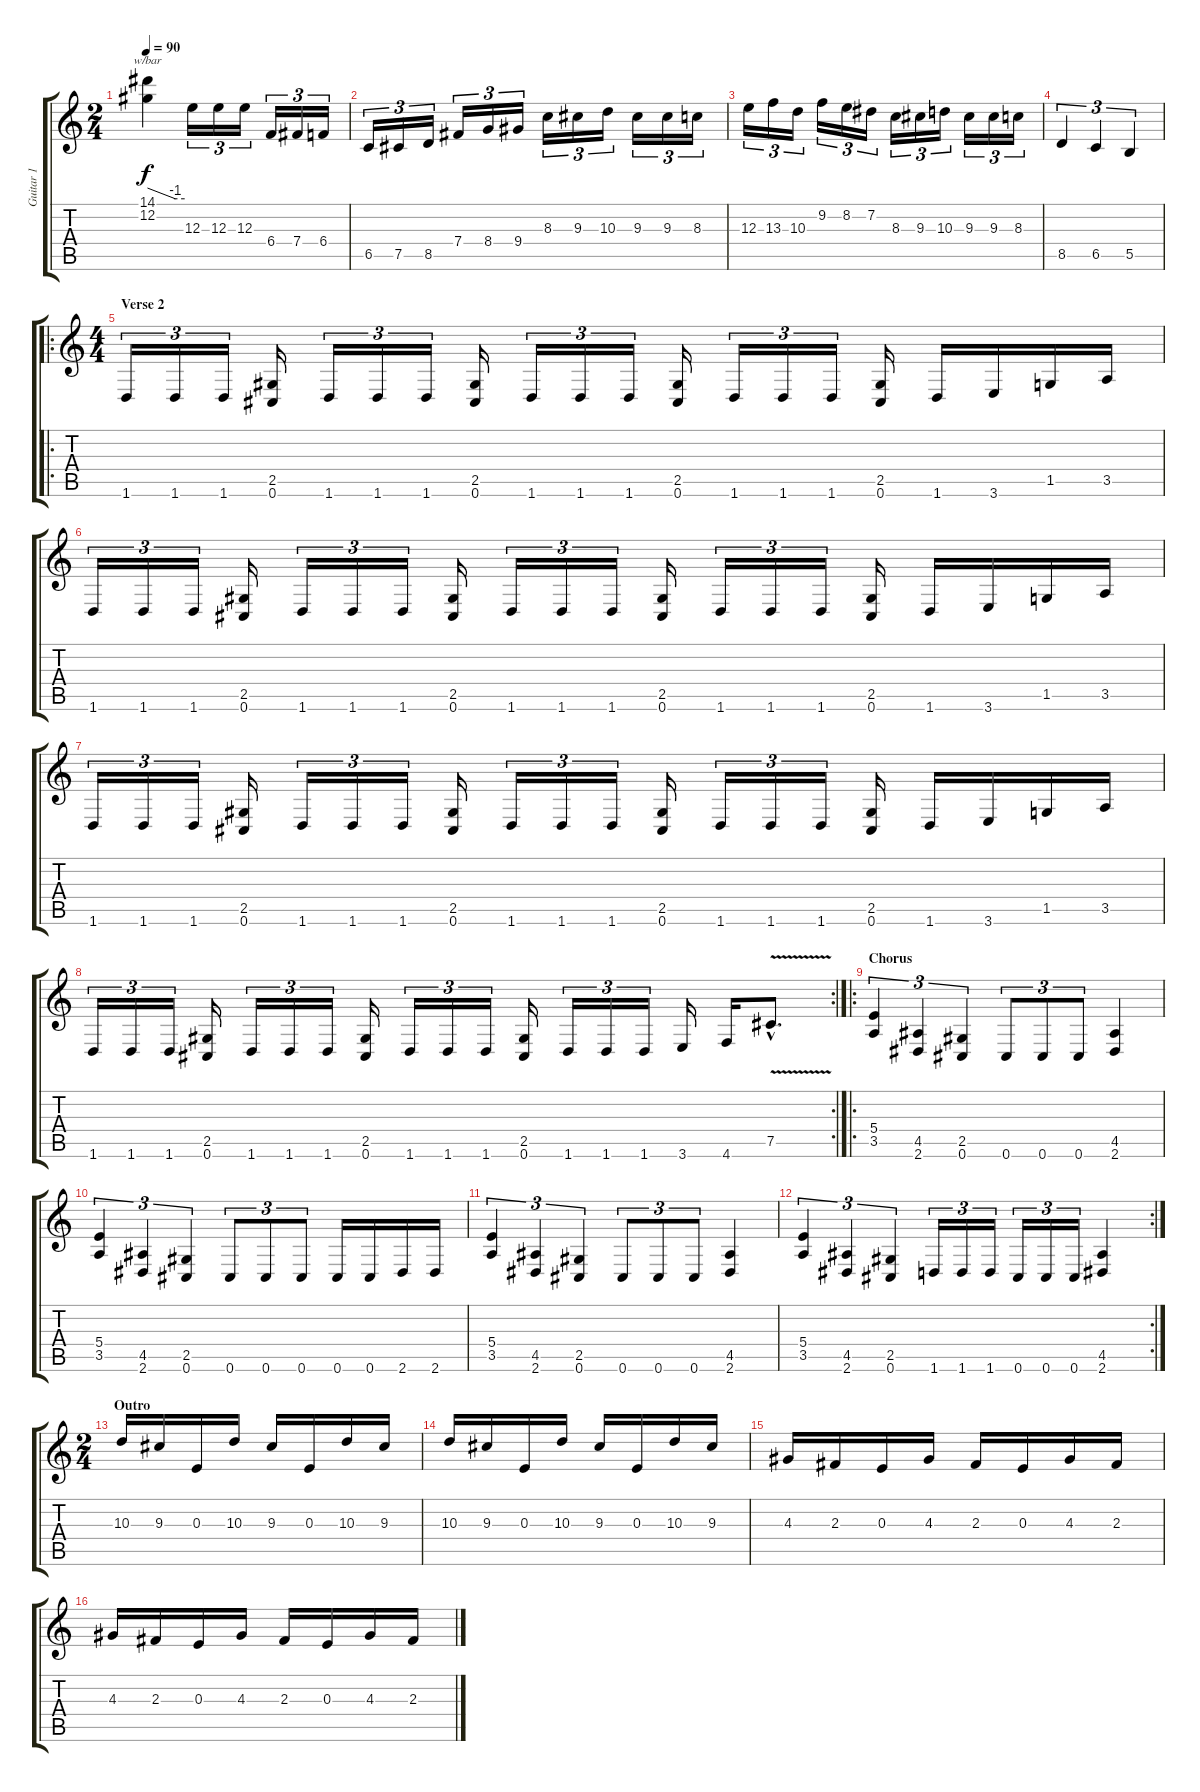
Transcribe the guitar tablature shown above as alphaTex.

\track ("Guitar 1" "Guitar 1") {instrument overdrivenguitar}
\staff {score tabs}
\tuning (Db4 Ab3 E3 B2 Gb2 Db2) {hide}
\ts (2 4)
\tempo 90
\clef g2
\ks c
(14.1{t} 12.2{t}).4{tbe (custom default 0 0 45 -4 60 -4) dy f} 12.3.16{tu (3 2)} 12.3.16{tu (3 2)} 12.3.16{tu (3 2)} 6.4.16{tu (3 2)} 7.4.16{tu (3 2)} 6.4.16{tu (3 2)} |
6.5.16{tu (3 2)} 7.5.16{tu (3 2)} 8.5.16{tu (3 2)} 7.4.16{tu (3 2)} 8.4.16{tu (3 2)} 9.4.16{tu (3 2)} 8.3.16{tu (3 2)} 9.3.16{tu (3 2)} 10.3.16{tu (3 2)} 9.3.16{tu (3 2)} 9.3.16{tu (3 2)} 8.3.16{tu (3 2)} |
12.3.16{tu (3 2)} 13.3.16{tu (3 2)} 10.3.16{tu (3 2)} 9.2.16{tu (3 2)} 8.2.16{tu (3 2)} 7.2.16{tu (3 2)} 8.3.16{tu (3 2)} 9.3.16{tu (3 2)} 10.3.16{tu (3 2)} 9.3.16{tu (3 2)} 9.3.16{tu (3 2)} 8.3.16{tu (3 2)} |
8.5.4{tu (3 2)} 6.5.4{tu (3 2)} 5.5.4{tu (3 2)} |
\ro
\ts (4 4)
\section ("" "Verse 2")
1.6.16{tu (3 2)} 1.6.16{tu (3 2)} 1.6.16{tu (3 2)} (2.5 0.6).16 1.6.16{tu (3 2)} 1.6.16{tu (3 2)} 1.6.16{tu (3 2)} (2.5 0.6).16 1.6.16{tu (3 2)} 1.6.16{tu (3 2)} 1.6.16{tu (3 2)} (2.5 0.6).16 1.6.16{tu (3 2)} 1.6.16{tu (3 2)} 1.6.16{tu (3 2)} (2.5 0.6).16 1.6.16 3.6.16 1.5.16 3.5.16 |
1.6.16{tu (3 2)} 1.6.16{tu (3 2)} 1.6.16{tu (3 2)} (2.5 0.6).16 1.6.16{tu (3 2)} 1.6.16{tu (3 2)} 1.6.16{tu (3 2)} (2.5 0.6).16 1.6.16{tu (3 2)} 1.6.16{tu (3 2)} 1.6.16{tu (3 2)} (2.5 0.6).16 1.6.16{tu (3 2)} 1.6.16{tu (3 2)} 1.6.16{tu (3 2)} (2.5 0.6).16 1.6.16 3.6.16 1.5.16 3.5.16 |
1.6.16{tu (3 2)} 1.6.16{tu (3 2)} 1.6.16{tu (3 2)} (2.5 0.6).16 1.6.16{tu (3 2)} 1.6.16{tu (3 2)} 1.6.16{tu (3 2)} (2.5 0.6).16 1.6.16{tu (3 2)} 1.6.16{tu (3 2)} 1.6.16{tu (3 2)} (2.5 0.6).16 1.6.16{tu (3 2)} 1.6.16{tu (3 2)} 1.6.16{tu (3 2)} (2.5 0.6).16 1.6.16 3.6.16 1.5.16 3.5.16 |
\rc 2
1.6.16{tu (3 2)} 1.6.16{tu (3 2)} 1.6.16{tu (3 2)} (2.5 0.6).16 1.6.16{tu (3 2)} 1.6.16{tu (3 2)} 1.6.16{tu (3 2)} (2.5 0.6).16 1.6.16{tu (3 2)} 1.6.16{tu (3 2)} 1.6.16{tu (3 2)} (2.5 0.6).16 1.6.16{tu (3 2)} 1.6.16{tu (3 2)} 1.6.16{tu (3 2)} 3.6.16 4.6.16 7.5{v hac}.8{d} |
\ro
\section ("" "Chorus")
(5.4 3.5).4{tu (3 2)} (4.5 2.6).4{tu (3 2)} (2.5 0.6).4{tu (3 2)} 0.6.8{tu (3 2)} 0.6.8{tu (3 2)} 0.6.8{tu (3 2)} (4.5 2.6).4 |
(5.4 3.5).4{tu (3 2)} (4.5 2.6).4{tu (3 2)} (2.5 0.6).4{tu (3 2)} 0.6.8{tu (3 2)} 0.6.8{tu (3 2)} 0.6.8{tu (3 2)} 0.6.16 0.6.16 2.6.16 2.6.16 |
(5.4 3.5).4{tu (3 2)} (4.5 2.6).4{tu (3 2)} (2.5 0.6).4{tu (3 2)} 0.6.8{tu (3 2)} 0.6.8{tu (3 2)} 0.6.8{tu (3 2)} (4.5 2.6).4 |
\rc 2
(5.4 3.5).4{tu (3 2)} (4.5 2.6).4{tu (3 2)} (2.5 0.6).4{tu (3 2)} 1.6.16{tu (3 2)} 1.6.16{tu (3 2)} 1.6.16{tu (3 2)} 0.6.16{tu (3 2)} 0.6.16{tu (3 2)} 0.6.16{tu (3 2)} (4.5 2.6).4 |
\ts (2 4)
\section ("" "Outro")
10.3.16 9.3.16 0.3.16 10.3.16 9.3.16 0.3.16 10.3.16 9.3.16 |
10.3.16 9.3.16 0.3.16 10.3.16 9.3.16 0.3.16 10.3.16 9.3.16 |
4.3.16 2.3.16 0.3.16 4.3.16 2.3.16 0.3.16 4.3.16 2.3.16 |
4.3.16 2.3.16 0.3.16 4.3.16 2.3.16 0.3.16 4.3.16 2.3.16
